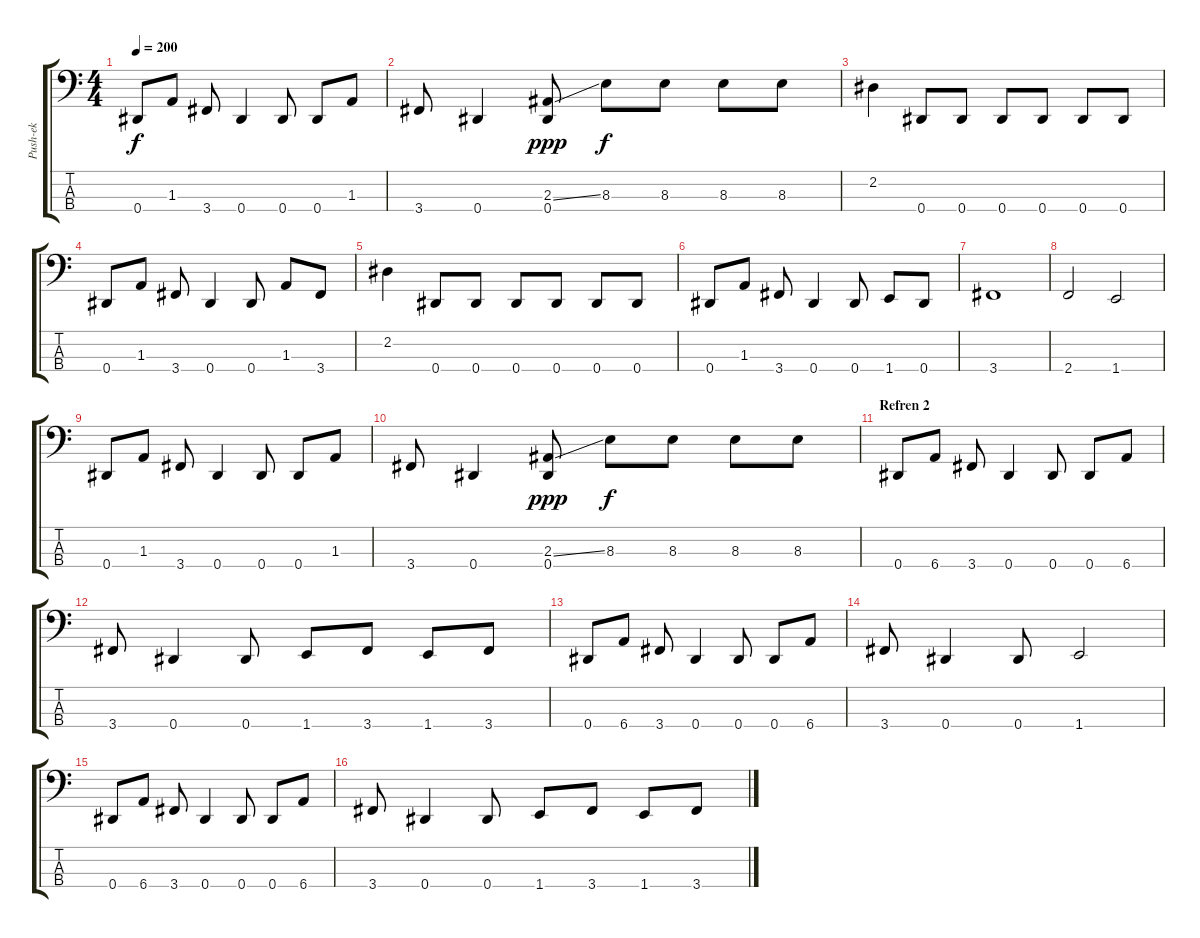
\track ("Push-ek" "Push-ek") {instrument electricbasspick}
\staff {score tabs}
\tuning (Gb2 Db2 Ab1 Eb1) {hide}
\ts (4 4)
\tempo 200
\clef f4
\ks c
0.4.8{dy f} 1.3.8 3.4.8 0.4.4 0.4.8 0.4.8 1.3.8 |
3.4.8 0.4.4 (2.3{ss} 0.4).8{dy ppp} 8.3.8{dy f} 8.3.8 8.3.8 8.3.8 |
2.2.4 0.4.8 0.4.8 0.4.8 0.4.8 0.4.8 0.4.8 |
0.4.8 1.3.8 3.4.8 0.4.4 0.4.8 1.3.8 3.4.8 |
2.2.4 0.4.8 0.4.8 0.4.8 0.4.8 0.4.8 0.4.8 |
0.4.8 1.3.8 3.4.8 0.4.4 0.4.8 1.4.8 0.4.8 |
3.4.1 |
2.4.2 1.4.2 |
0.4.8 1.3.8 3.4.8 0.4.4 0.4.8 0.4.8 1.3.8 |
3.4.8 0.4.4 (2.3{ss} 0.4).8{dy ppp} 8.3.8{dy f} 8.3.8 8.3.8 8.3.8 |
\section ("" "Refren 2")
0.4.8 6.4.8 3.4.8 0.4.4 0.4.8 0.4.8 6.4.8 |
3.4.8 0.4.4 0.4.8 1.4.8 3.4.8 1.4.8 3.4.8 |
0.4.8 6.4.8 3.4.8 0.4.4 0.4.8 0.4.8 6.4.8 |
3.4.8 0.4.4 0.4.8 1.4.2 |
0.4.8 6.4.8 3.4.8 0.4.4 0.4.8 0.4.8 6.4.8 |
3.4.8 0.4.4 0.4.8 1.4.8 3.4.8 1.4.8 3.4.8
